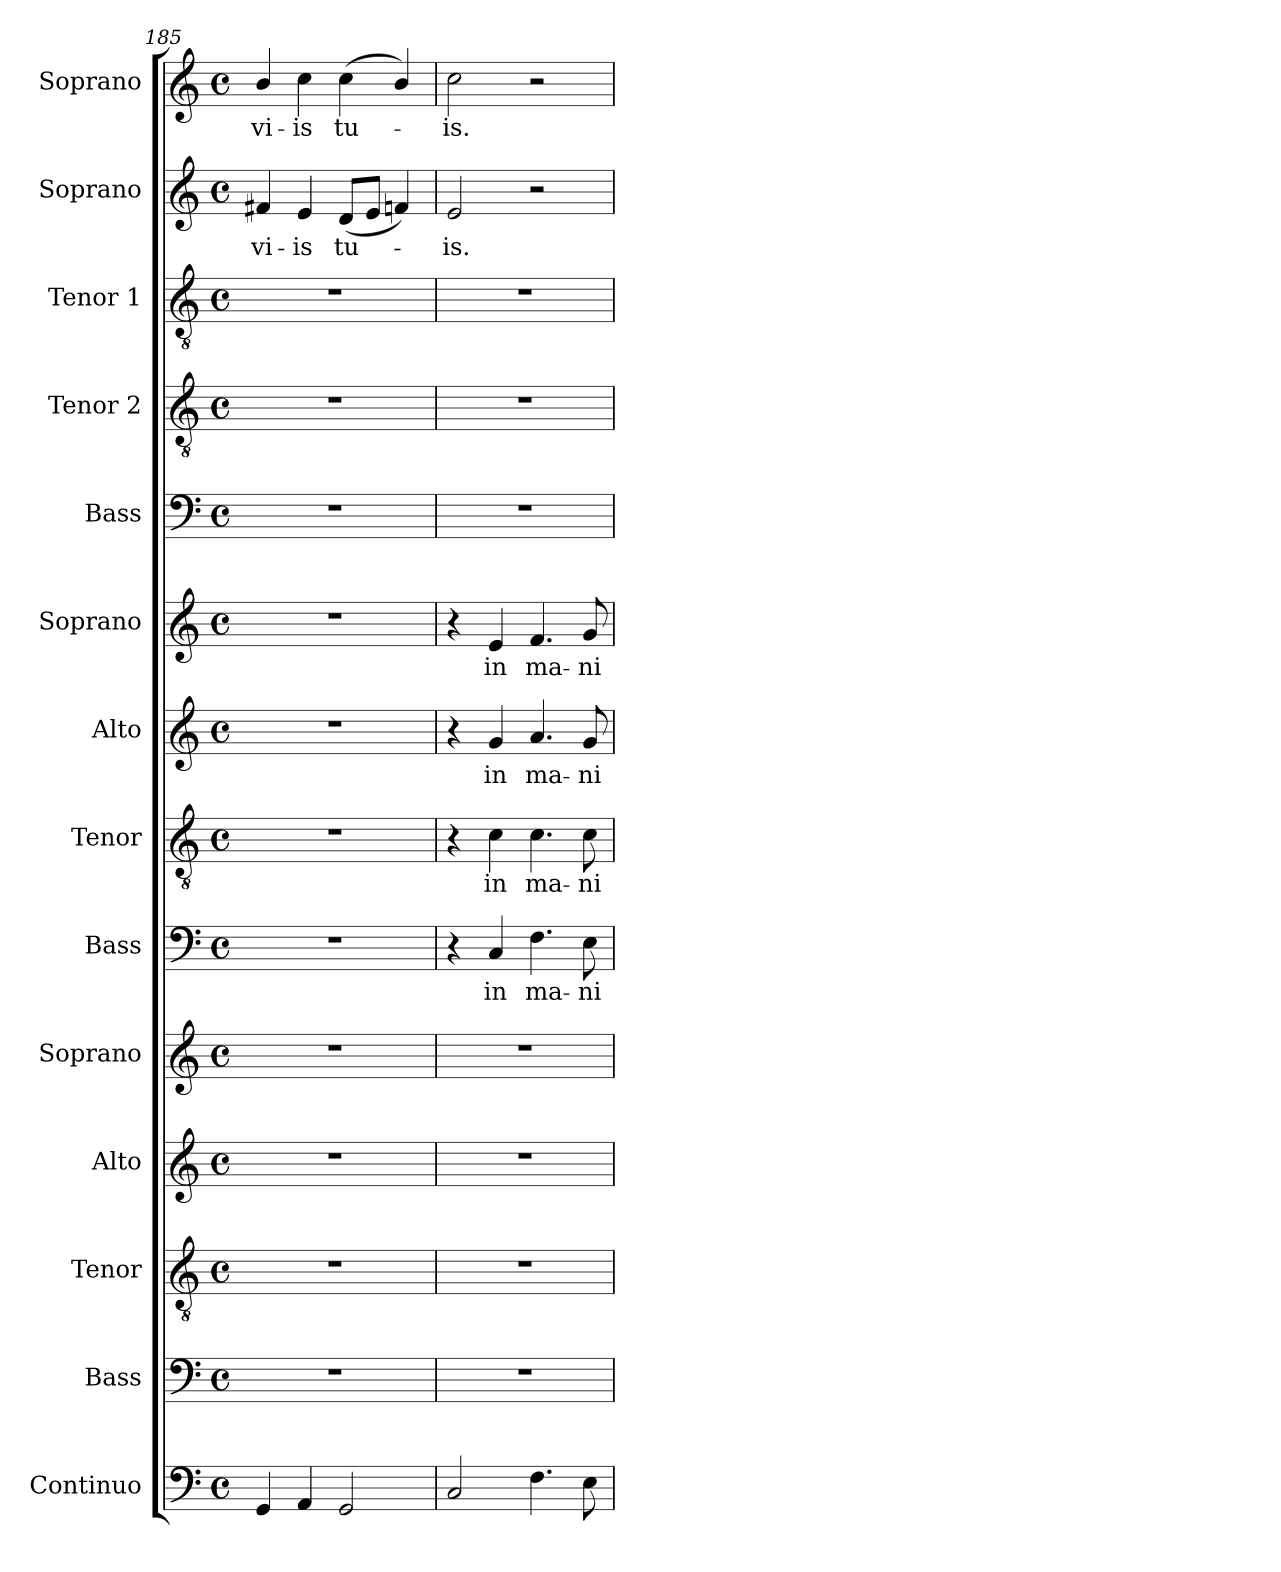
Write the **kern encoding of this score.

**kern	**kern	**kern	**kern	**kern	**kern	**text	**kern	**text	**kern	**text	**kern	**text	**kern	**kern	**kern	**kern	**text	**kern	**text
*part14	*part13	*part12	*part11	*part10	*part9	*part9	*part8	*part8	*part7	*part7	*part6	*part6	*part5	*part4	*part3	*part2	*part2	*part1	*part1
*staff14	*staff13	*staff12	*staff11	*staff10	*staff9	*staff9	*staff8	*staff8	*staff7	*staff7	*staff6	*staff6	*staff5	*staff4	*staff3	*staff2	*staff2	*staff1	*staff1
*I"Continuo	*I"Bass	*I"Tenor	*I"Alto	*I"Soprano	*I"Bass	*	*I"Tenor	*	*I"Alto	*	*I"Soprano	*	*I"Bass	*I"Tenor 2	*I"Tenor 1	*I"Soprano	*	*I"Soprano	*
*I'Cont.	*I'B.	*I'T.	*I'A.	*I'S.	*I'B.	*	*I'T.	*	*I'A.	*	*I'S.	*	*I'B.	*I'T2.	*I'T1.	*I'S.	*	*I'S.	*
*clefF4	*clefF4	*clefGv2	*clefG2	*clefG2	*clefF4	*	*clefGv2	*	*clefG2	*	*clefG2	*	*clefF4	*clefGv2	*clefGv2	*clefG2	*	*clefG2	*
*	*	*ITrd7c12	*	*	*	*	*ITrd7c12	*	*	*	*	*	*	*ITrd7c12	*ITrd7c12	*	*	*	*
*k[]	*k[]	*k[]	*k[]	*k[]	*k[]	*	*k[]	*	*k[]	*	*k[]	*	*k[]	*k[]	*k[]	*k[]	*	*k[]	*
*C:	*C:	*C:	*C:	*C:	*C:	*	*C:	*	*C:	*	*C:	*	*C:	*C:	*C:	*C:	*	*C:	*
*M4/4	*M4/4	*M4/4	*M4/4	*M4/4	*M4/4	*	*M4/4	*	*M4/4	*	*M4/4	*	*M4/4	*M4/4	*M4/4	*M4/4	*	*M4/4	*
*met(c)	*met(c)	*met(c)	*met(c)	*met(c)	*met(c)	*	*met(c)	*	*met(c)	*	*met(c)	*	*met(c)	*met(c)	*met(c)	*met(c)	*	*met(c)	*
=185	=185	=185	=185	=185	=185	=185	=185	=185	=185	=185	=185	=185	=185	=185	=185	=185	=185	=185	=185
!	!	!	!	!	!	!	!	!	!	!	!	!	!	!	!	!	!LO:LY:b:color=#000000	!	!
!	!	!	!	!	!	!	!	!	!	!	!	!	!	!	!	!	!	!	!LO:LY:b:color=#000000
4GGi/	1r	1r	1r	1r	1r	.	1r	.	1r	.	1r	.	1r	1r	1r	4f#Xi/	vi-	4bi/	vi-
!	!	!	!	!	!	!	!	!	!	!	!	!	!	!	!	!	!LO:LY:b:color=#000000	!	!
!	!	!	!	!	!	!	!	!	!	!	!	!	!	!	!	!	!	!	!LO:LY:b:color=#000000
4AAi/	.	.	.	.	.	.	.	.	.	.	.	.	.	.	.	4ei/	-is	4cci\	-is
!	!	!	!	!	!	!	!	!	!	!	!	!	!	!	!	!	!LO:LY:b:color=#000000	!	!
!	!	!	!	!	!	!	!	!	!	!	!	!	!	!	!	!	!	!	!LO:LY:b:color=#000000
2GGi/	.	.	.	.	.	.	.	.	.	.	.	.	.	.	.	(8di/L	tu-	(4cci\	tu-
.	.	.	.	.	.	.	.	.	.	.	.	.	.	.	.	8ei/J	.	.	.
.	.	.	.	.	.	.	.	.	.	.	.	.	.	.	.	4fni/)	.	4bi/)	.
=186	=186	=186	=186	=186	=186	=186	=186	=186	=186	=186	=186	=186	=186	=186	=186	=186	=186	=186	=186
!	!	!	!	!	!	!	!	!	!	!	!	!	!	!	!	!	!LO:LY:b:color=#000000	!	!
!	!	!	!	!	!	!	!	!	!	!	!	!	!	!	!	!	!	!	!LO:LY:b:color=#000000
2Ci/	1r	1r	1r	1r	4r	.	4r	.	4r	.	4r	.	1r	1r	1r	2ei/	-is.	2cci\	-is.
!	!	!	!	!	!	!LO:LY:b:color=#000000	!	!	!	!	!	!	!	!	!	!	!	!	!
!	!	!	!	!	!	!	!	!LO:LY:b:color=#000000	!	!	!	!	!	!	!	!	!	!	!
!	!	!	!	!	!	!	!	!	!	!LO:LY:b:color=#000000	!	!	!	!	!	!	!	!	!
!	!	!	!	!	!	!	!	!	!	!	!	!LO:LY:b:color=#000000	!	!	!	!	!	!	!
.	.	.	.	.	4Ci/	in	4Ci\	in	4gi/	in	4ei/	in	.	.	.	.	.	.	.
!	!	!	!	!	!	!LO:LY:b:color=#000000	!	!	!	!	!	!	!	!	!	!	!	!	!
!	!	!	!	!	!	!	!	!LO:LY:b:color=#000000	!	!	!	!	!	!	!	!	!	!	!
!	!	!	!	!	!	!	!	!	!	!LO:LY:b:color=#000000	!	!	!	!	!	!	!	!	!
!	!	!	!	!	!	!	!	!	!	!	!	!LO:LY:b:color=#000000	!	!	!	!	!	!	!
4.Fi\	.	.	.	.	4.Fi\	ma-	4.Ci\	ma-	4.ai/	ma-	4.fi/	ma-	.	.	.	2r	.	2r	.
!	!	!	!	!	!	!LO:LY:b:color=#000000	!	!	!	!	!	!	!	!	!	!	!	!	!
!	!	!	!	!	!	!	!	!LO:LY:b:color=#000000	!	!	!	!	!	!	!	!	!	!	!
!	!	!	!	!	!	!	!	!	!	!LO:LY:b:color=#000000	!	!	!	!	!	!	!	!	!
!	!	!	!	!	!	!	!	!	!	!	!	!LO:LY:b:color=#000000	!	!	!	!	!	!	!
8Ei\	.	.	.	.	8Ei\	-ni-	8Ci\	-ni-	8gi/	-ni-	8gi/	-ni-	.	.	.	.	.	.	.
=	=	=	=	=	=	=	=	=	=	=	=	=	=	=	=	=	=	=	=
*-	*-	*-	*-	*-	*-	*-	*-	*-	*-	*-	*-	*-	*-	*-	*-	*-	*-	*-	*-
